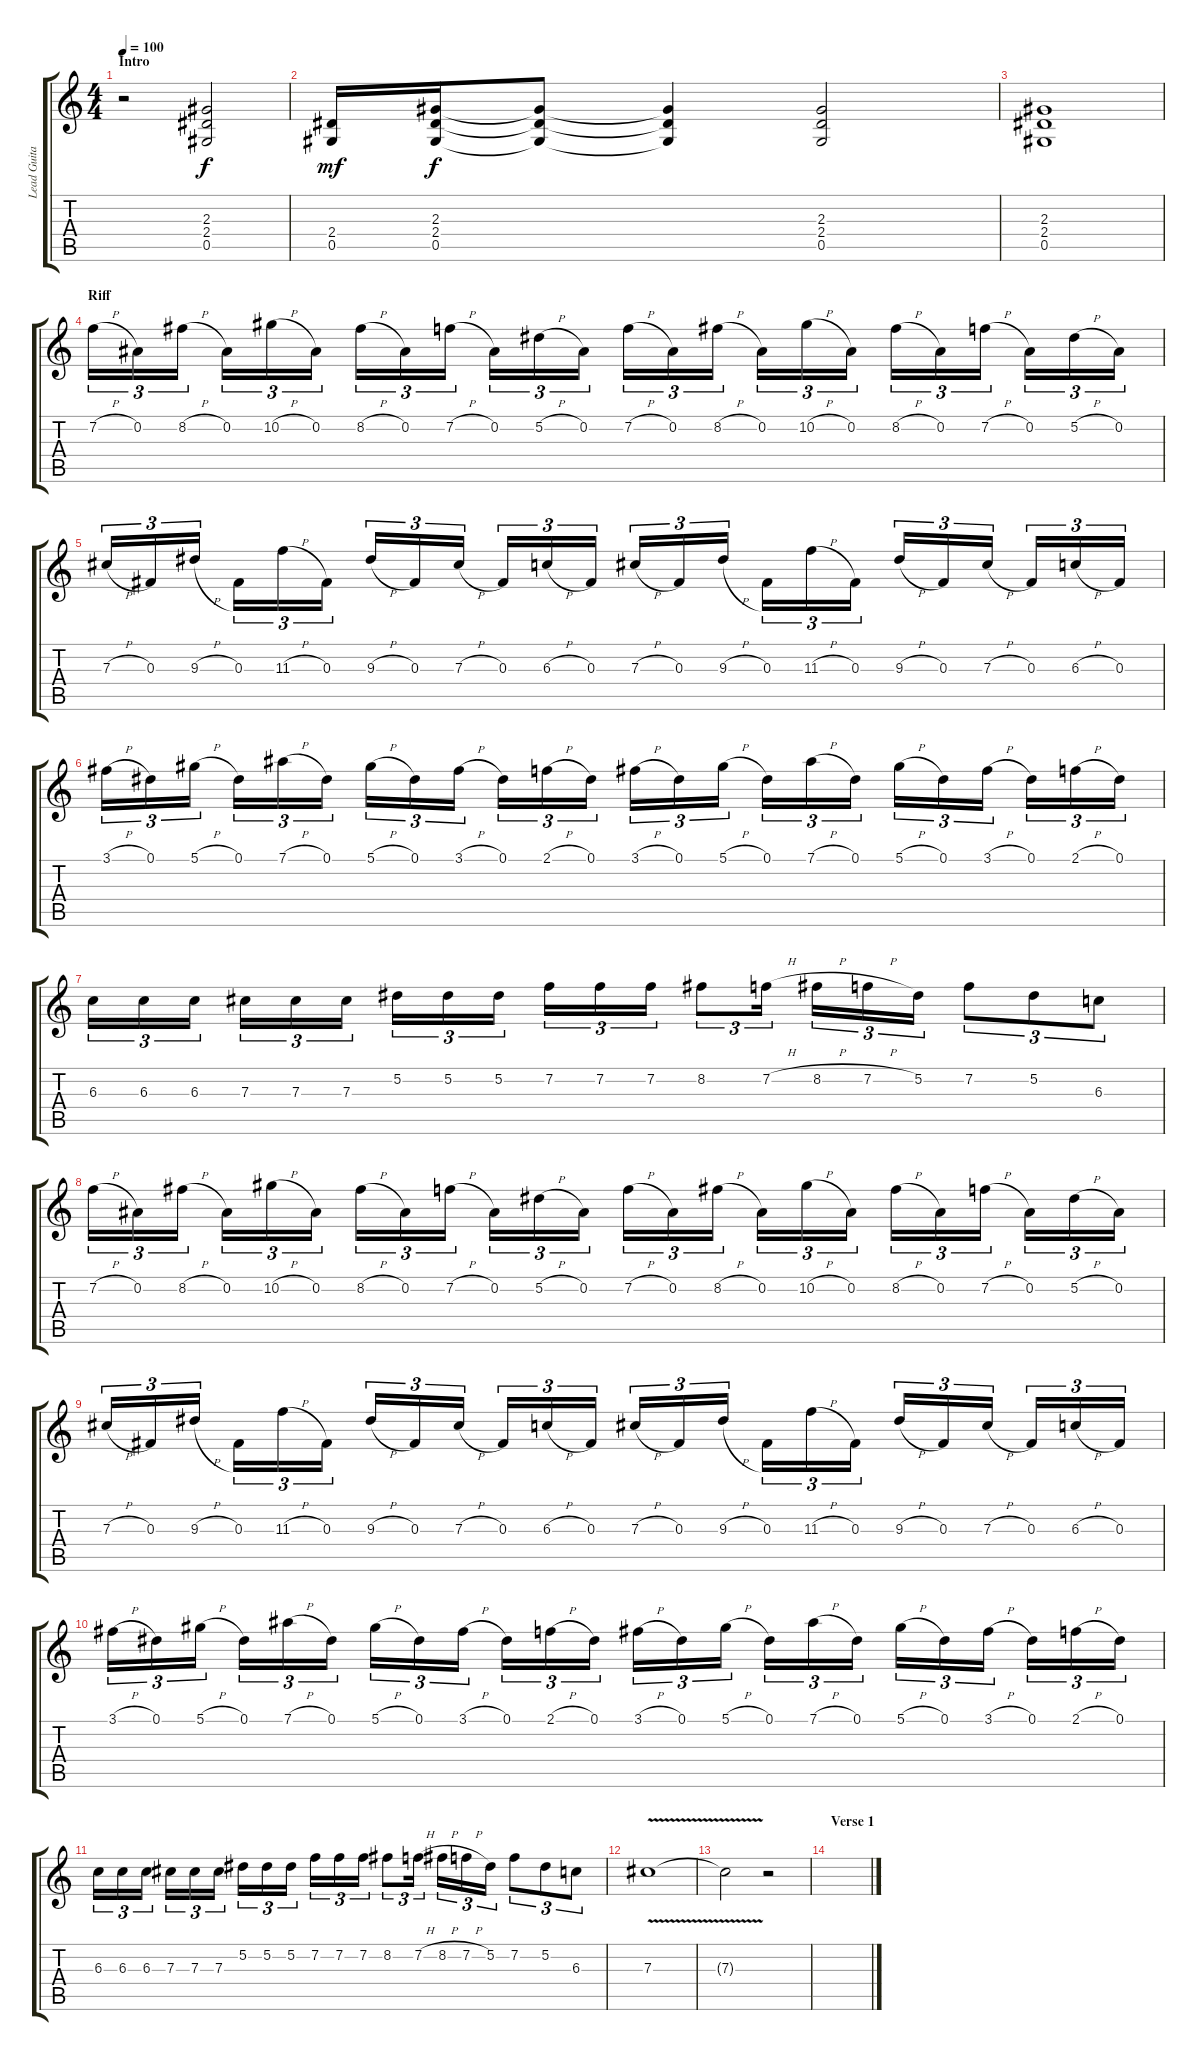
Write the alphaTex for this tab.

\track ("Lead Guitar" "Lead Guita") {instrument distortionguitar}
\staff {score tabs}
\tuning (Eb4 Bb3 Gb3 Db3 Ab2 Eb2) {hide}
\ts (4 4)
\section ("" "Intro")
\tempo 100
\clef g2
\ks c
r.2{dy f instrument distortionguitar} (2.3 2.4 0.5).2 |
(2.4 0.5).16{dy mf} (2.3 2.4 0.5).16{dy f} (2.3{t} 2.4{t} 0.5{t}).8 (2.3{t} 2.4{t} 0.5{t}).4 (2.3 2.4 0.5).2 |
(2.3 2.4 0.5).1 |
\section ("" "Riff")
7.2{h}.16{tu (3 2)} 0.2.16{tu (3 2)} 8.2{h}.16{tu (3 2)} 0.2.16{tu (3 2)} 10.2{h}.16{tu (3 2)} 0.2.16{tu (3 2)} 8.2{h}.16{tu (3 2)} 0.2.16{tu (3 2)} 7.2{h}.16{tu (3 2)} 0.2.16{tu (3 2)} 5.2{h}.16{tu (3 2)} 0.2.16{tu (3 2)} 7.2{h}.16{tu (3 2)} 0.2.16{tu (3 2)} 8.2{h}.16{tu (3 2)} 0.2.16{tu (3 2)} 10.2{h}.16{tu (3 2)} 0.2.16{tu (3 2)} 8.2{h}.16{tu (3 2)} 0.2.16{tu (3 2)} 7.2{h}.16{tu (3 2)} 0.2.16{tu (3 2)} 5.2{h}.16{tu (3 2)} 0.2.16{tu (3 2)} |
7.3{h}.16{tu (3 2)} 0.3.16{tu (3 2)} 9.3{h}.16{tu (3 2)} 0.3.16{tu (3 2)} 11.3{h}.16{tu (3 2)} 0.3.16{tu (3 2)} 9.3{h}.16{tu (3 2)} 0.3.16{tu (3 2)} 7.3{h}.16{tu (3 2)} 0.3.16{tu (3 2)} 6.3{h}.16{tu (3 2)} 0.3.16{tu (3 2)} 7.3{h}.16{tu (3 2)} 0.3.16{tu (3 2)} 9.3{h}.16{tu (3 2)} 0.3.16{tu (3 2)} 11.3{h}.16{tu (3 2)} 0.3.16{tu (3 2)} 9.3{h}.16{tu (3 2)} 0.3.16{tu (3 2)} 7.3{h}.16{tu (3 2)} 0.3.16{tu (3 2)} 6.3{h}.16{tu (3 2)} 0.3.16{tu (3 2)} |
3.1{h}.16{tu (3 2)} 0.1.16{tu (3 2)} 5.1{h}.16{tu (3 2)} 0.1.16{tu (3 2)} 7.1{h}.16{tu (3 2)} 0.1.16{tu (3 2)} 5.1{h}.16{tu (3 2)} 0.1.16{tu (3 2)} 3.1{h}.16{tu (3 2)} 0.1.16{tu (3 2)} 2.1{h}.16{tu (3 2)} 0.1.16{tu (3 2)} 3.1{h}.16{tu (3 2)} 0.1.16{tu (3 2)} 5.1{h}.16{tu (3 2)} 0.1.16{tu (3 2)} 7.1{h}.16{tu (3 2)} 0.1.16{tu (3 2)} 5.1{h}.16{tu (3 2)} 0.1.16{tu (3 2)} 3.1{h}.16{tu (3 2)} 0.1.16{tu (3 2)} 2.1{h}.16{tu (3 2)} 0.1.16{tu (3 2)} |
6.3.16{tu (3 2)} 6.3.16{tu (3 2)} 6.3.16{tu (3 2)} 7.3.16{tu (3 2)} 7.3.16{tu (3 2)} 7.3.16{tu (3 2)} 5.2.16{tu (3 2)} 5.2.16{tu (3 2)} 5.2.16{tu (3 2)} 7.2.16{tu (3 2)} 7.2.16{tu (3 2)} 7.2.16{tu (3 2)} 8.2.8{tu (3 2)} 7.2{h}.16{tu (3 2)} 8.2{h}.16{tu (3 2)} 7.2{h}.16{tu (3 2)} 5.2.16{tu (3 2)} 7.2.8{tu (3 2)} 5.2.8{tu (3 2)} 6.3.8{tu (3 2)} |
7.2{h}.16{tu (3 2)} 0.2.16{tu (3 2)} 8.2{h}.16{tu (3 2)} 0.2.16{tu (3 2)} 10.2{h}.16{tu (3 2)} 0.2.16{tu (3 2)} 8.2{h}.16{tu (3 2)} 0.2.16{tu (3 2)} 7.2{h}.16{tu (3 2)} 0.2.16{tu (3 2)} 5.2{h}.16{tu (3 2)} 0.2.16{tu (3 2)} 7.2{h}.16{tu (3 2)} 0.2.16{tu (3 2)} 8.2{h}.16{tu (3 2)} 0.2.16{tu (3 2)} 10.2{h}.16{tu (3 2)} 0.2.16{tu (3 2)} 8.2{h}.16{tu (3 2)} 0.2.16{tu (3 2)} 7.2{h}.16{tu (3 2)} 0.2.16{tu (3 2)} 5.2{h}.16{tu (3 2)} 0.2.16{tu (3 2)} |
7.3{h}.16{tu (3 2)} 0.3.16{tu (3 2)} 9.3{h}.16{tu (3 2)} 0.3.16{tu (3 2)} 11.3{h}.16{tu (3 2)} 0.3.16{tu (3 2)} 9.3{h}.16{tu (3 2)} 0.3.16{tu (3 2)} 7.3{h}.16{tu (3 2)} 0.3.16{tu (3 2)} 6.3{h}.16{tu (3 2)} 0.3.16{tu (3 2)} 7.3{h}.16{tu (3 2)} 0.3.16{tu (3 2)} 9.3{h}.16{tu (3 2)} 0.3.16{tu (3 2)} 11.3{h}.16{tu (3 2)} 0.3.16{tu (3 2)} 9.3{h}.16{tu (3 2)} 0.3.16{tu (3 2)} 7.3{h}.16{tu (3 2)} 0.3.16{tu (3 2)} 6.3{h}.16{tu (3 2)} 0.3.16{tu (3 2)} |
3.1{h}.16{tu (3 2)} 0.1.16{tu (3 2)} 5.1{h}.16{tu (3 2)} 0.1.16{tu (3 2)} 7.1{h}.16{tu (3 2)} 0.1.16{tu (3 2)} 5.1{h}.16{tu (3 2)} 0.1.16{tu (3 2)} 3.1{h}.16{tu (3 2)} 0.1.16{tu (3 2)} 2.1{h}.16{tu (3 2)} 0.1.16{tu (3 2)} 3.1{h}.16{tu (3 2)} 0.1.16{tu (3 2)} 5.1{h}.16{tu (3 2)} 0.1.16{tu (3 2)} 7.1{h}.16{tu (3 2)} 0.1.16{tu (3 2)} 5.1{h}.16{tu (3 2)} 0.1.16{tu (3 2)} 3.1{h}.16{tu (3 2)} 0.1.16{tu (3 2)} 2.1{h}.16{tu (3 2)} 0.1.16{tu (3 2)} |
6.3.16{tu (3 2)} 6.3.16{tu (3 2)} 6.3.16{tu (3 2)} 7.3.16{tu (3 2)} 7.3.16{tu (3 2)} 7.3.16{tu (3 2)} 5.2.16{tu (3 2)} 5.2.16{tu (3 2)} 5.2.16{tu (3 2)} 7.2.16{tu (3 2)} 7.2.16{tu (3 2)} 7.2.16{tu (3 2)} 8.2.8{tu (3 2)} 7.2{h}.16{tu (3 2)} 8.2{h}.16{tu (3 2)} 7.2{h}.16{tu (3 2)} 5.2.16{tu (3 2)} 7.2.8{tu (3 2)} 5.2.8{tu (3 2)} 6.3.8{tu (3 2)} |
7.3{v}.1 |
7.3{t}.2 r.2 |
\section ("" "Verse 1")
